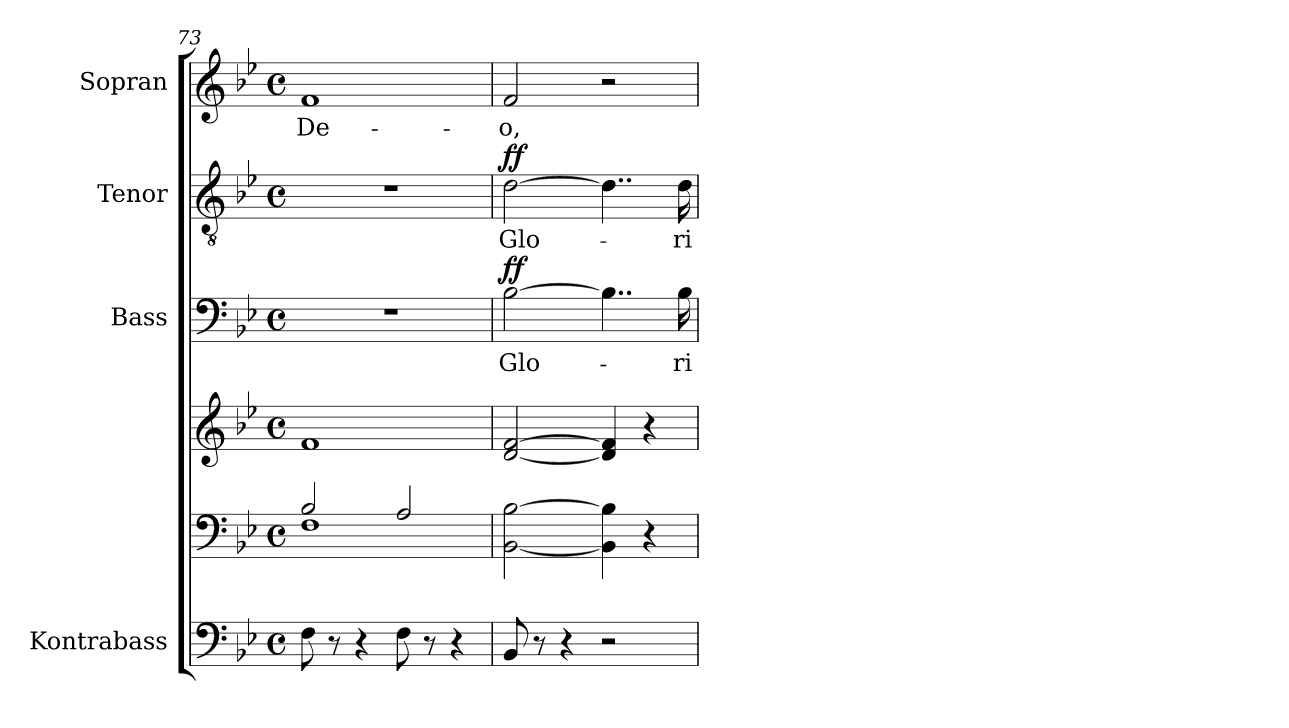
**kern	**kern	**kern	**kern	**text	**dynam	**kern	**text	**dynam	**kern	**text
*part5	*part4	*part4	*part3	*part3	*part3	*part2	*part2	*part2	*part1	*part1
*staff6	*staff5	*staff4	*staff3	*staff3	*staff3	*staff2	*staff2	*staff2	*staff1	*staff1
*I"Kontrabass	*	*	*I"Bass	*	*	*I"Tenor	*	*	*I"Sopran	*
*I'Kb.	*	*	*I'B.	*	*	*I'T.	*	*	*I'S.	*
*clefF4	*clefF4	*clefG2	*clefF4	*	*	*clefGv2	*	*	*clefG2	*
*ITrd7c12	*	*	*	*	*	*	*	*	*	*
*k[b-e-]	*k[b-e-]	*k[b-e-]	*k[b-e-]	*	*	*k[b-e-]	*	*	*k[b-e-]	*
*B-:	*B-:	*B-:	*B-:	*	*	*B-:	*	*	*B-:	*
*M4/4	*M4/4	*M4/4	*M4/4	*	*	*M4/4	*	*	*M4/4	*
*met(c)	*met(c)	*met(c)	*met(c)	*	*	*met(c)	*	*	*met(c)	*
=73	=73	=73	=73	=73	=73	=73	=73	=73	=73	=73
*	*^	*	*	*	*	*	*	*	*	*
!	!	!	!	!	!	!	!	!	!	!	!LO:LY:b
8FF\	2B-/	1F	1f	1r	.	.	1r	.	.	1f	De-
8r	.	.	.	.	.	.	.	.	.	.	.
4r	.	.	.	.	.	.	.	.	.	.	.
8FF\	2A/	.	.	.	.	.	.	.	.	.	.
8r	.	.	.	.	.	.	.	.	.	.	.
4r	.	.	.	.	.	.	.	.	.	.	.
*	*v	*v	*	*	*	*	*	*	*	*	*
=74	=74	=74	=74	=74	=74	=74	=74	=74	=74	=74
!	!	!	!	!LO:LY:b	!LO:DY:a	!	!LO:LY:b	!LO:DY:a	!	!LO:LY:b
8BBB-/	[2BB-\ [2B-\	[2d/ [2f/	[2B-\	Glo-	ff	[2d\	Glo-	ff	2f/	-o,
8r	.	.	.	.	.	.	.	.	.	.
4r	.	.	.	.	.	.	.	.	.	.
2r	4BB-\] 4B-\]	4d/] 4f/]	4..B-\]	.	.	4..d\]	.	.	2r	.
.	4r	4r	.	.	.	.	.	.	.	.
!	!	!	!	!LO:LY:b	!	!	!LO:LY:b	!	!	!
.	.	.	16B-\	-ri-	.	16d\	-ri-	.	.	.
=	=	=	=	=	=	=	=	=	=	=
*-	*-	*-	*-	*-	*-	*-	*-	*-	*-	*-
